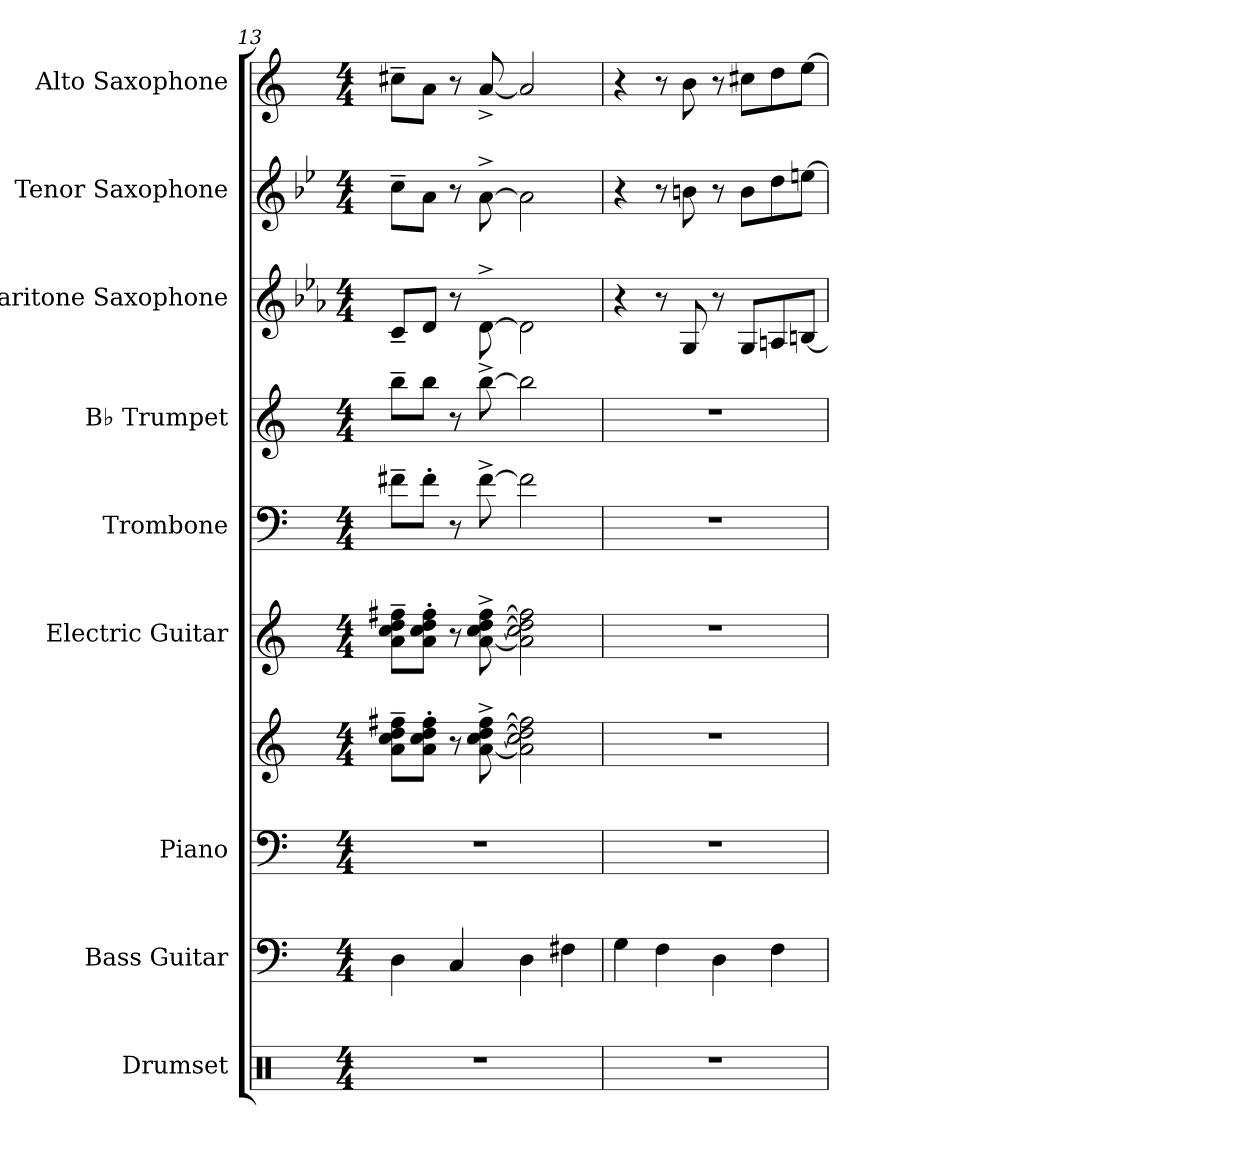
**kern	**kern	**kern	**kern	**kern	**kern	**kern	**kern	**kern	**kern
*part9	*part8	*part7	*part7	*part6	*part5	*part4	*part3	*part2	*part1
*staff10	*staff9	*staff8	*staff7	*staff6	*staff5	*staff4	*staff3	*staff2	*staff1
*I"Drumset	*I"Bass Guitar	*I"Piano	*	*I"Electric Guitar	*I"Trombone	*I"B♭ Trumpet	*I"Baritone Saxophone	*I"Tenor Saxophone	*I"Alto Saxophone
*I'D. Set	*I'B. Guit.	*I'Pno.	*	*I'El. Guit.	*I'Tbn.	*I'B♭ Tpt.	*I'Bar. Sax.	*I'T. Sax.	*I'A. Sax.
!!LO:PB:g=z
*clefX	*clefF4	*clefF4	*clefG2	*clefG2	*clefF4	*clefG2	*clefG2	*clefG2	*clefG2
*	*ITrd7c12	*	*	*	*	*ITrd1c2	*ITrd12c21	*ITrd8c14	*ITrd5c9
*k[]	*k[]	*k[]	*k[]	*k[]	*k[]	*k[b-e-]	*k[b-e-a-]	*k[b-e-]	*k[b-e-a-]
*M4/4	*M4/4	*M4/4	*M4/4	*M4/4	*M4/4	*M4/4	*M4/4	*M4/4	*M4/4
=13	=13	=13	=13	=13	=13	=13	=13	=13	=13
1r	4DD\	1r	8a\~ 8cc\~ 8dd\~ 8ff#X\~L	8a\~ 8cc\~ 8dd\~ 8ff#X\~L	8f#X~\L	8aa~\L	8C~/L	8c~\L	8en~\L
.	.	.	8a\' 8cc\' 8dd\' 8ff#\'J	8a\' 8cc\' 8dd\' 8ff#\'J	8f#'\J	8aa\J	8D/J	8A\J	8c\J
.	4CC/	.	8r	8r	8r	8r	8r	8r	8r
.	.	.	[8a\^ [8cc\^ [8dd\^ [8ff#\^	[8a\^ [8cc\^ [8dd\^ [8ff#\^	[8f#^\	[8aa^\	[8D^\	[8A^\	[8c^/
.	4DD\	.	2a\] 2cc\] 2dd\] 2ff#\]	2a\] 2cc\] 2dd\] 2ff#\]	2f#\]	2aa\]	2D\]	2A\]	2c/]
.	4FF#X\	.	.	.	.	.	.	.	.
=14	=14	=14	=14	=14	=14	=14	=14	=14	=14
1r	4GG\	1r	1r	1r	1r	1r	4r	4r	4r
.	4FF\	.	.	.	.	.	8r	8r	8r
.	.	.	.	.	.	.	8GG/	8Bn\	8d\
.	4DD\	.	.	.	.	.	8r	8r	8r
.	.	.	.	.	.	.	8GG/L	8B\L	8en\L
.	4FF\	.	.	.	.	.	8AAn/	8d\	8f\
.	.	.	.	.	.	.	[8BBn/J	[8en\J	[8g\J
=	=	=	=	=	=	=	=	=	=
*-	*-	*-	*-	*-	*-	*-	*-	*-	*-
